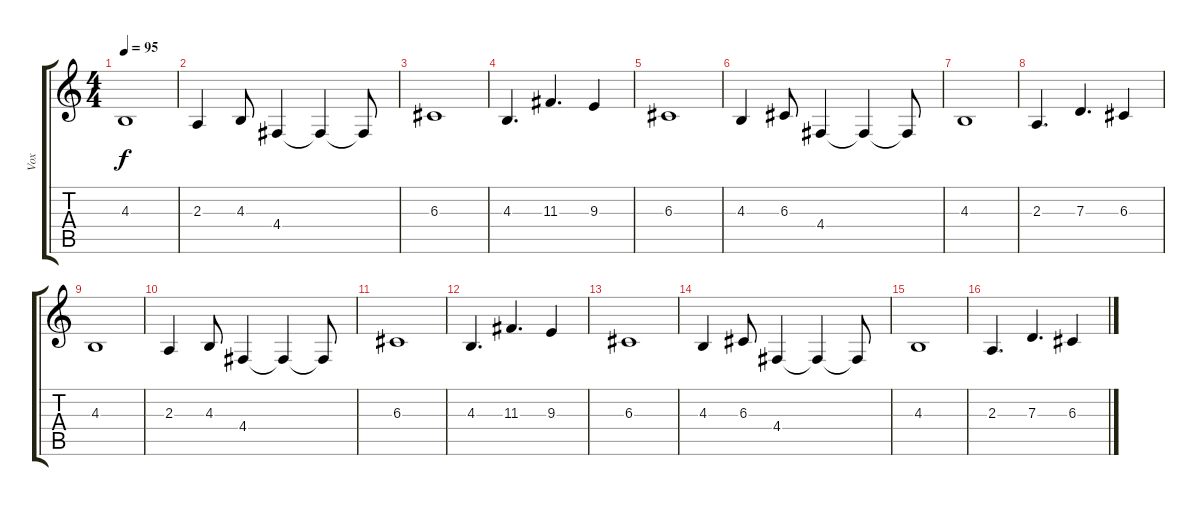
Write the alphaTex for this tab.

\track ("Vox" "Vox") {instrument choiraahs}
\staff {score tabs}
\tuning (E4 B3 G3 D3 A2 D2) {hide}
\ts (4 4)
\tempo 95
\clef g2
\ks c
4.3.1{dy f} |
2.3.4 4.3.8 4.4.4 4.4{t}.4 4.4{t}.8 |
6.3.1 |
4.3.4{d} 11.3.4{d} 9.3.4 |
6.3.1 |
4.3.4 6.3.8 4.4.4 4.4{t}.4 4.4{t}.8 |
4.3.1 |
2.3.4{d} 7.3.4{d} 6.3.4 |
4.3.1 |
2.3.4 4.3.8 4.4.4 4.4{t}.4 4.4{t}.8 |
6.3.1 |
4.3.4{d} 11.3.4{d} 9.3.4 |
6.3.1 |
4.3.4 6.3.8 4.4.4 4.4{t}.4 4.4{t}.8 |
4.3.1 |
2.3.4{d} 7.3.4{d} 6.3.4
